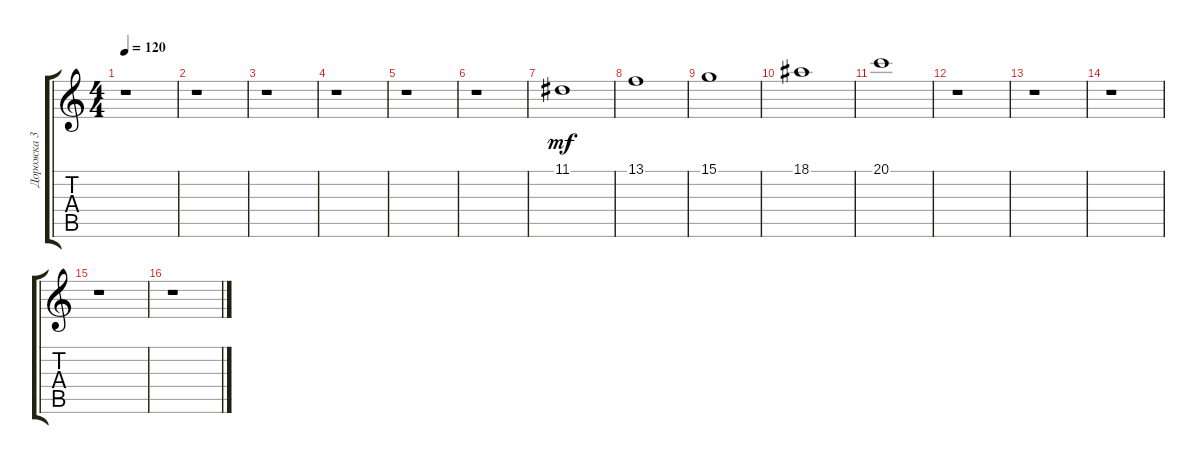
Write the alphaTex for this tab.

\track ("Дорожка 3" "Дорожка 3") {instrument tubularbells}
\staff {score tabs}
\tuning (E4 B3 G3 D3 A2 E2) {hide}
\ts (4 4)
\tempo 120
\clef g2
\ks c
r.1{dy mf} |
r.1 |
r.1 |
r.1 |
r.1 |
r.1 |
11.1.1 |
13.1.1 |
15.1.1 |
18.1.1 |
20.1.1 |
r.1 |
r.1 |
r.1 |
r.1 |
r.1
